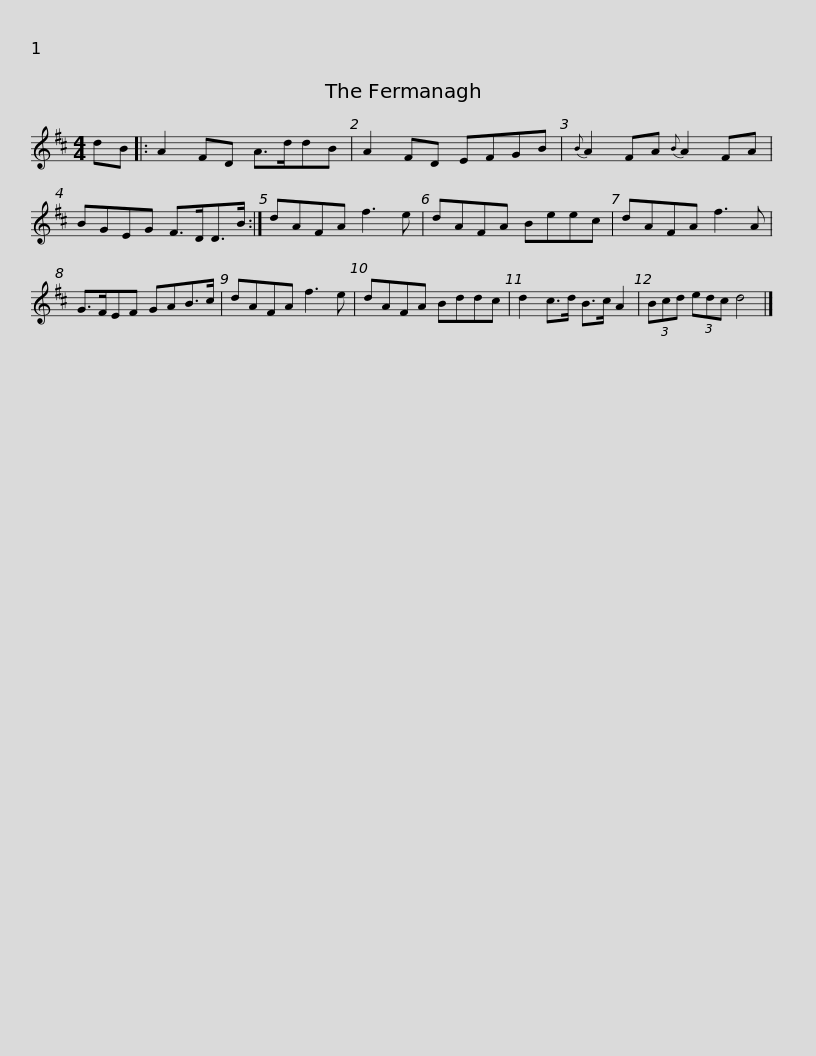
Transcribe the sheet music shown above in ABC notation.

X:1
L:1/8
M:4/4
I:linebreak $
K:D
V:1 treble
V:1
 dB |: A2 FD A>ddB | A2 FD EFGB |{B} A2 FA{B} A2 FA | BGEG F>DD>B :| %5
 dAFA f3 e |$ dAFA Beec | dAFA f3 A | G>FEF GAB>c | dAFA f3 e | %10
 dAFA Bddc | d2 c>d B>c A2 |$ (3Bcd (3edc d4 |] %13
